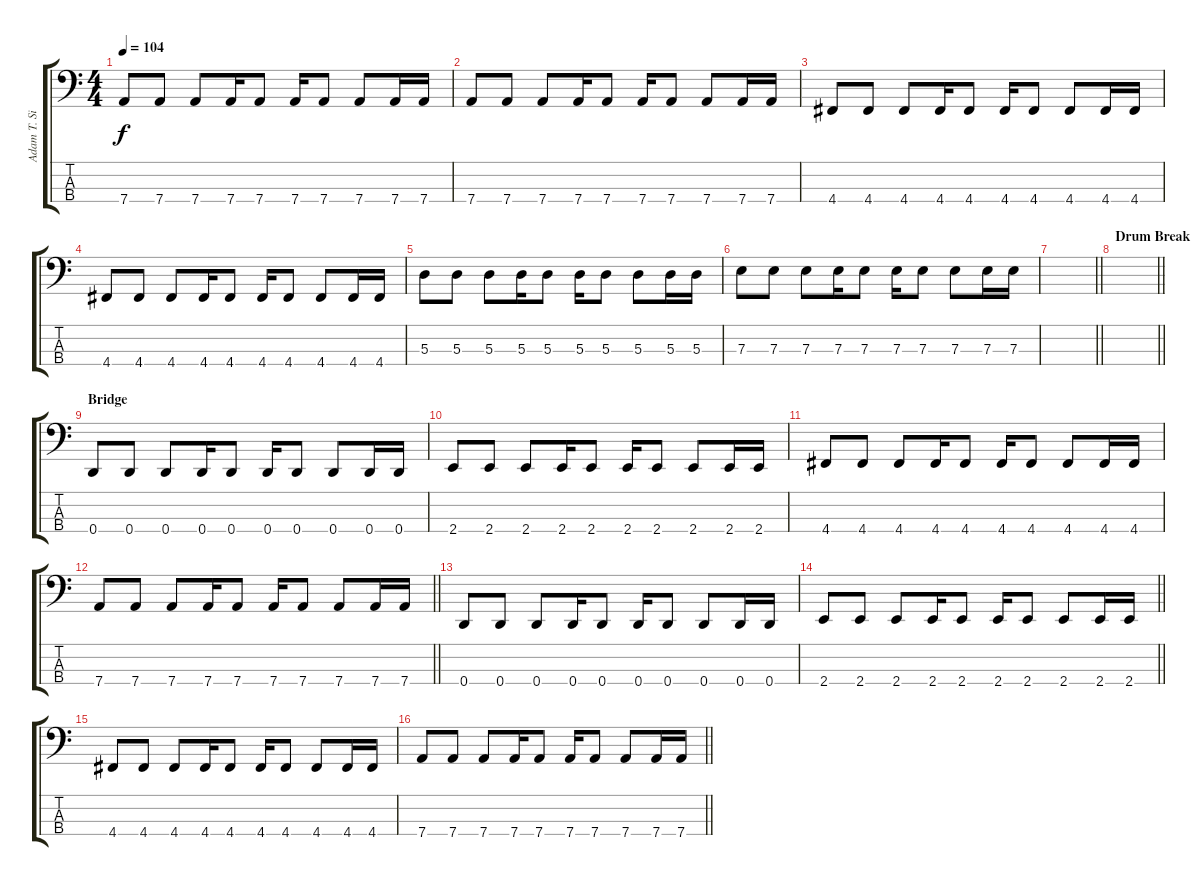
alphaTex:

\track ("Adam T. Siska (Bass)" "Adam T. Si") {instrument electricbassfinger}
\staff {score tabs}
\tuning (G2 D2 A1 D1) {hide}
\ts (4 4)
\tempo 104
\clef f4
\ks c
7.4.8{dy f} 7.4.8 7.4.8 7.4.16 7.4.8 7.4.16 7.4.8 7.4.8 7.4.16 7.4.16 |
7.4.8 7.4.8 7.4.8 7.4.16 7.4.8 7.4.16 7.4.8 7.4.8 7.4.16 7.4.16 |
4.4.8 4.4.8 4.4.8 4.4.16 4.4.8 4.4.16 4.4.8 4.4.8 4.4.16 4.4.16 |
4.4.8 4.4.8 4.4.8 4.4.16 4.4.8 4.4.16 4.4.8 4.4.8 4.4.16 4.4.16 |
5.3.8 5.3.8 5.3.8 5.3.16 5.3.8 5.3.16 5.3.8 5.3.8 5.3.16 5.3.16 |
7.3.8 7.3.8 7.3.8 7.3.16 7.3.8 7.3.16 7.3.8 7.3.8 7.3.16 7.3.16 |
\barLineRight lightlight
|
\section ("" "Drum Break")
\barLineRight lightlight
|
\section ("" "Bridge")
0.4.8 0.4.8 0.4.8 0.4.16 0.4.8 0.4.16 0.4.8 0.4.8 0.4.16 0.4.16 |
2.4.8 2.4.8 2.4.8 2.4.16 2.4.8 2.4.16 2.4.8 2.4.8 2.4.16 2.4.16 |
4.4.8 4.4.8 4.4.8 4.4.16 4.4.8 4.4.16 4.4.8 4.4.8 4.4.16 4.4.16 |
\barLineRight lightlight
7.4.8 7.4.8 7.4.8 7.4.16 7.4.8 7.4.16 7.4.8 7.4.8 7.4.16 7.4.16 |
0.4.8 0.4.8 0.4.8 0.4.16 0.4.8 0.4.16 0.4.8 0.4.8 0.4.16 0.4.16 |
\barLineRight lightlight
2.4.8 2.4.8 2.4.8 2.4.16 2.4.8 2.4.16 2.4.8 2.4.8 2.4.16 2.4.16 |
4.4.8 4.4.8 4.4.8 4.4.16 4.4.8 4.4.16 4.4.8 4.4.8 4.4.16 4.4.16 |
\barLineRight lightlight
7.4.8 7.4.8 7.4.8 7.4.16 7.4.8 7.4.16 7.4.8 7.4.8 7.4.16 7.4.16
